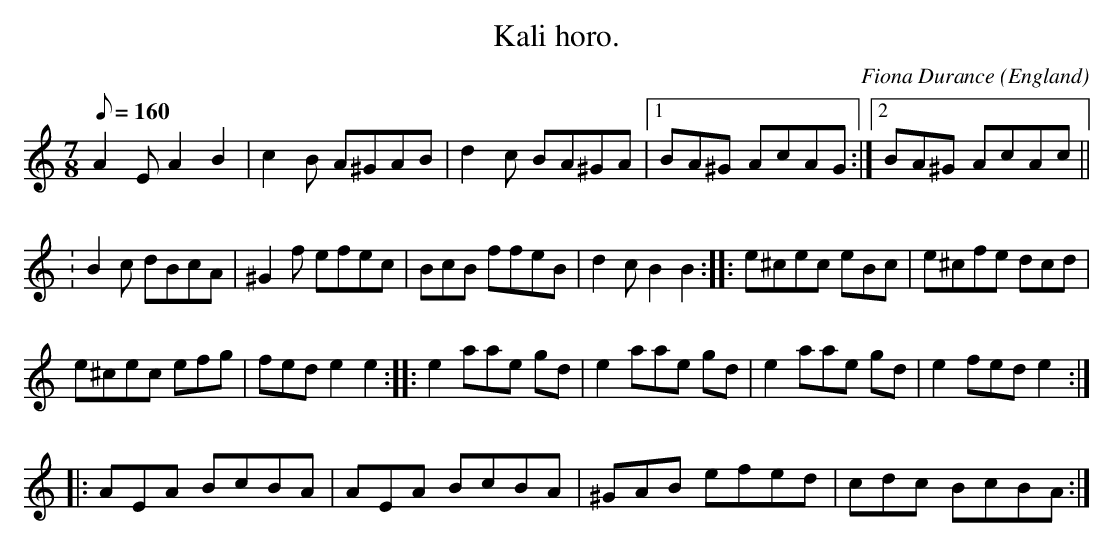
X:1
T:Kali horo.
M:7/8
L:1/8
Q:160
C:Fiona Durance
O:England
K:Am
A2E A2 B2| c2B A^GAB| d2c BA^GA
|1 BA^G AcAG:|2 BA^G AcAc ||!
:B2c dBcA| ^G2f efec| BcB ffeB| d2c B2B2:|
|:e^cec eBc| e^cfe dcd|!
e^cec efg| fed e2 e2:|
|:e2 aae gd| e2aae gd| e2 aae gd| e2 fed e2:|!
|:AEA BcBA| AEA BcBA| ^GAB efed| cdc BcBA:|
